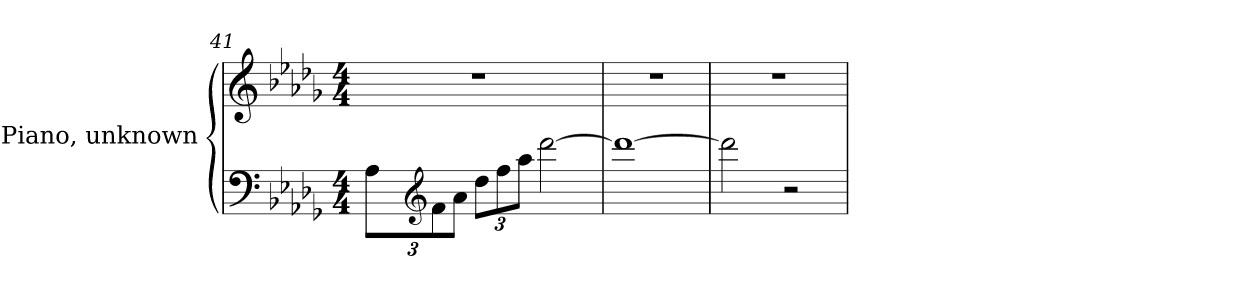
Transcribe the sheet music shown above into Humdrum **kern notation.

**kern	**kern
*part1	*part1
*staff2	*staff1
*I"Piano, unknown	*
*I'Pno.	*
*clefF4	*clefG2
*k[b-e-a-d-g-]	*k[b-e-a-d-g-]
*M4/4	*M4/4
*Xbrackettup	*
=41	=41
12A-\L	1r
*clefG2	*
12f\	.
12a-\J	.
12dd-\L	.
12ff\	.
12aa-\J	.
[2ddd-\	.
=42	=42
1ddd-_	1r
!!LO:PB:g=z
=43	=43
2ddd-\]	1r
2r	.
=	=
*-	*-
